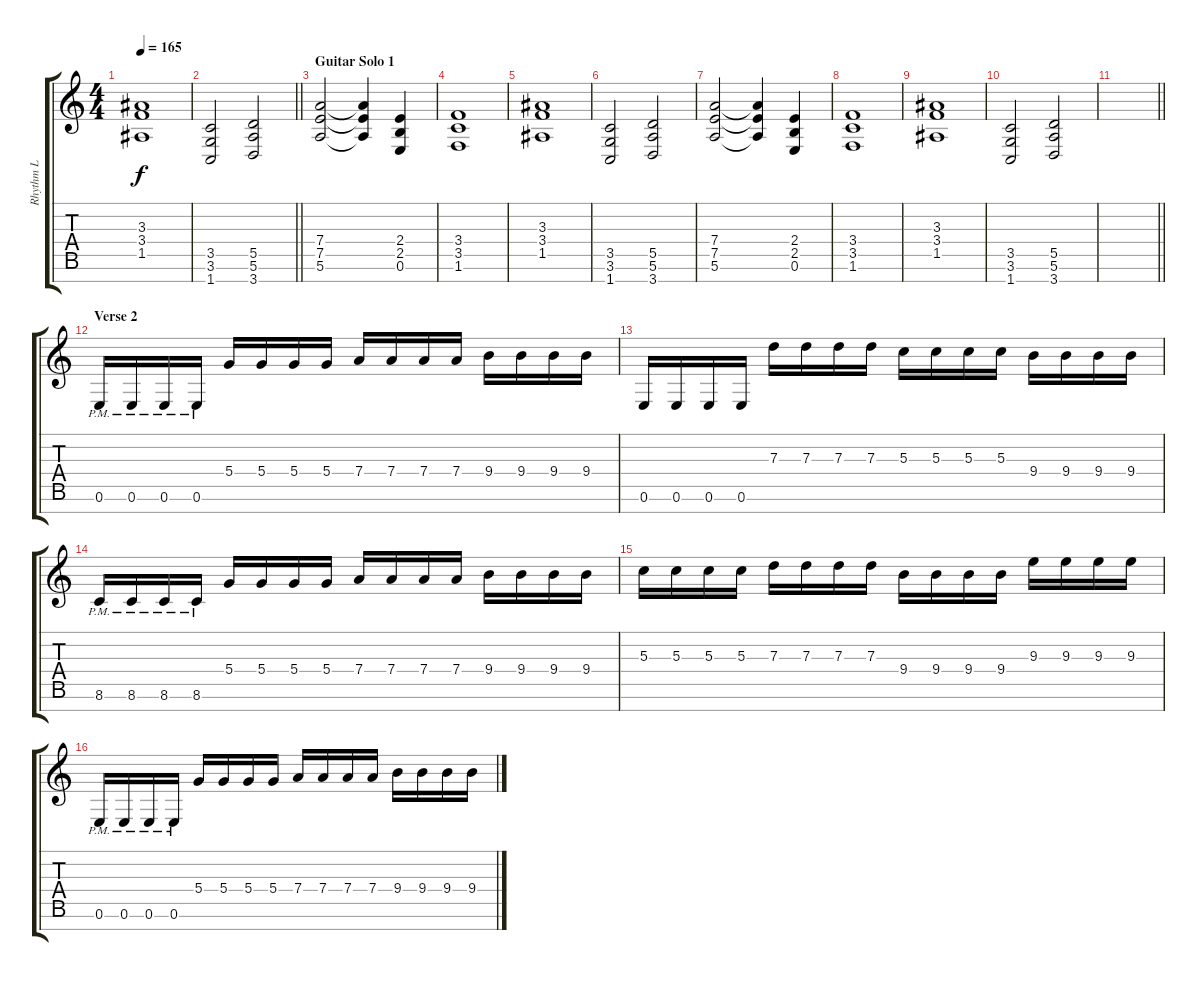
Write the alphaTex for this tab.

\track ("Rhythm L" "Rhythm L") {instrument distortionguitar}
\staff {score tabs}
\tuning (E4 B3 G3 D3 A2 E2 B1) {hide}
\ts (4 4)
\tempo 165
\clef g2
\ks c
(3.3 3.4 1.5).1{dy f} |
\barLineRight lightlight
(3.5 3.6 1.7).2 (5.5 5.6 3.7).2 |
\section ("" "Guitar Solo 1")
(7.4 7.5 5.6).2 (7.4{t} 7.5{t} 5.6{t}).4 (2.4 2.5 0.6).4 |
(3.4 3.5 1.6).1 |
(3.3 3.4 1.5).1 |
(3.5 3.6 1.7).2 (5.5 5.6 3.7).2 |
(7.4 7.5 5.6).2 (7.4{t} 7.5{t} 5.6{t}).4 (2.4 2.5 0.6).4 |
(3.4 3.5 1.6).1 |
(3.3 3.4 1.5).1 |
(3.5 3.6 1.7).2 (5.5 5.6 3.7).2 |
\barLineRight lightlight
|
\section ("" "Verse 2")
0.6{pm}.16 0.6{pm}.16 0.6{pm}.16 0.6{pm}.16 5.4.16 5.4.16 5.4.16 5.4.16 7.4.16 7.4.16 7.4.16 7.4.16 9.4.16 9.4.16 9.4.16 9.4.16 |
0.6.16 0.6.16 0.6.16 0.6.16 7.3.16 7.3.16 7.3.16 7.3.16 5.3.16 5.3.16 5.3.16 5.3.16 9.4.16 9.4.16 9.4.16 9.4.16 |
8.6{pm}.16 8.6{pm}.16 8.6{pm}.16 8.6{pm}.16 5.4.16 5.4.16 5.4.16 5.4.16 7.4.16 7.4.16 7.4.16 7.4.16 9.4.16 9.4.16 9.4.16 9.4.16 |
5.3.16 5.3.16 5.3.16 5.3.16 7.3.16 7.3.16 7.3.16 7.3.16 9.4.16 9.4.16 9.4.16 9.4.16 9.3.16 9.3.16 9.3.16 9.3.16 |
0.6{pm}.16 0.6{pm}.16 0.6{pm}.16 0.6{pm}.16 5.4.16 5.4.16 5.4.16 5.4.16 7.4.16 7.4.16 7.4.16 7.4.16 9.4.16 9.4.16 9.4.16 9.4.16
